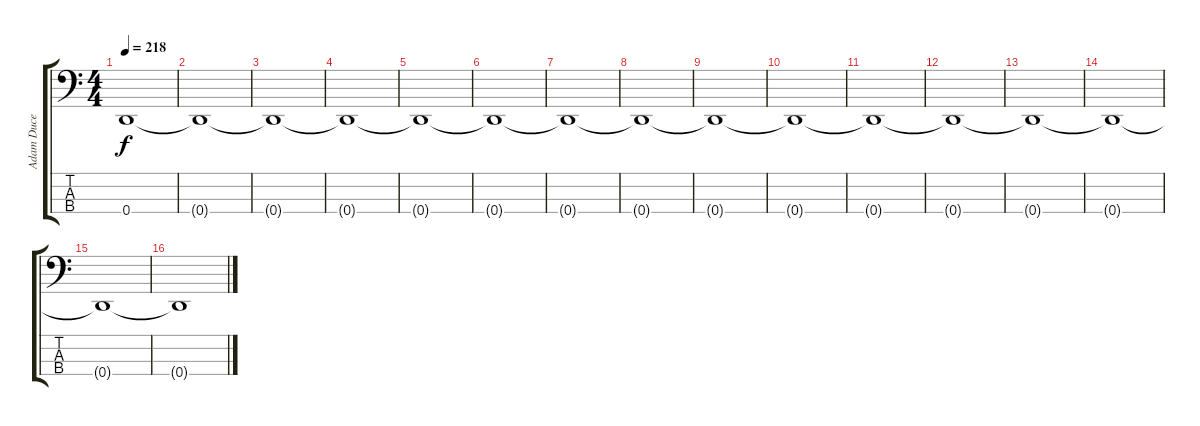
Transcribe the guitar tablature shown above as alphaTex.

\track ("Adam Duce" "Adam Duce") {instrument electricbasspick}
\staff {score tabs}
\tuning (F2 C2 G1 D1) {hide}
\ts (4 4)
\tempo 218
\clef f4
\ks c
0.4{t}.1{dy f} |
0.4{t}.1 |
0.4{t}.1 |
0.4{t}.1 |
0.4{t}.1 |
0.4{t}.1 |
0.4{t}.1 |
0.4{t}.1 |
0.4{t}.1 |
0.4{t}.1 |
0.4{t}.1 |
0.4{t}.1 |
0.4{t}.1 |
0.4{t}.1 |
0.4{t}.1 |
0.4{t}.1
